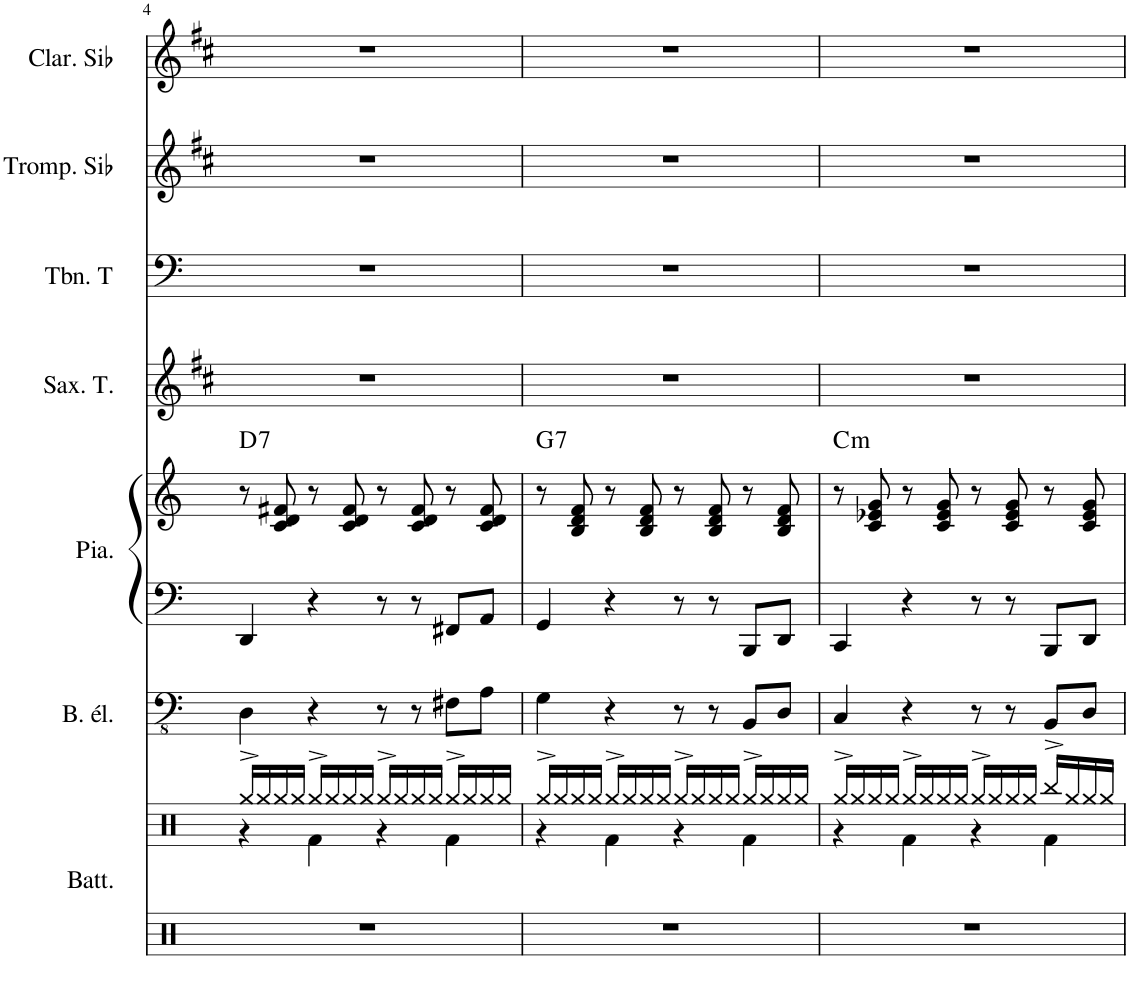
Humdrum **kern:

**kern	**kern	**kern	**kern	**kern	**harte	**kern	**kern	**kern	**kern
*part7	*part7	*part6	*part5	*part5	*part5	*part4	*part3	*part2	*part1
*staff9	*staff8	*staff7	*staff6	*staff5	*	*staff4	*staff3	*staff2	*staff1
*I"Batterie	*	*I"Basse électrique	*I"Piano	*	*	*I"Saxophone Ténor	*I"Trombone ténor	*I"Trompette en Sib	*I"Clarinette en Sib
*I'Batt.	*	*I'B. él.	*I'Pia.	*	*	*I'Sax. T.	*I'Tbn. T	*I'Tromp. Sib	*I'Clar. Sib
!!LO:PB:g=z
*clefX	*clefX	*clefFv4	*clefF4	*clefG2	*	*clefG2	*clefF4	*clefG2	*clefG2
*	*	*	*	*	*	*Trd8c14	*	*Trd1c2	*Trd1c2
*k[]	*k[]	*k[]	*k[]	*k[]	*	*k[f#c#]	*k[]	*k[f#c#]	*k[f#c#]
*M4/4	*M4/4	*M4/4	*M4/4	*M4/4	*	*M4/4	*M4/4	*M4/4	*M4/4
=4	=4	=4	=4	=4	=4	=4	=4	=4	=4
*	*^	*	*	*	*	*	*	*	*
!	!	!	!	!	!	!LO:H:kt=7	!	!	!	!
1r	16Rgg^/LL	4r	4DD\	4DD/	8r	D:7	1r	1r	1r	1r
.	16Rgg/	.	.	.	.	.	.	.	.	.
.	16Rgg/	.	.	.	8c/ 8d/ 8f#X/	.	.	.	.	.
.	16Rgg/JJ	.	.	.	.	.	.	.	.	.
.	16Rgg^/LL	4Rf\	4r	4r	8r	.	.	.	.	.
.	16Rgg/	.	.	.	.	.	.	.	.	.
.	16Rgg/	.	.	.	8c/ 8d/ 8f#/	.	.	.	.	.
.	16Rgg/JJ	.	.	.	.	.	.	.	.	.
.	16Rgg^/LL	4r	8r	8r	8r	.	.	.	.	.
.	16Rgg/	.	.	.	.	.	.	.	.	.
.	16Rgg/	.	8r	8r	8c/ 8d/ 8f#/	.	.	.	.	.
.	16Rgg/JJ	.	.	.	.	.	.	.	.	.
.	16Rgg^/LL	4Rf\	8FF#X\L	8FF#X/L	8r	.	.	.	.	.
.	16Rgg/	.	.	.	.	.	.	.	.	.
.	16Rgg/	.	8AA\J	8AA/J	8c/ 8d/ 8f#/	.	.	.	.	.
.	16Rgg/JJ	.	.	.	.	.	.	.	.	.
=5	=5	=5	=5	=5	=5	=5	=5	=5	=5	=5
!	!	!	!	!	!	!LO:H:kt=7	!	!	!	!
1r	16Rgg^/LL	4r	4GG\	4GG/	8r	G:7	1r	1r	1r	1r
.	16Rgg/	.	.	.	.	.	.	.	.	.
.	16Rgg/	.	.	.	8B/ 8d/ 8f/	.	.	.	.	.
.	16Rgg/JJ	.	.	.	.	.	.	.	.	.
.	16Rgg^/LL	4Rf\	4r	4r	8r	.	.	.	.	.
.	16Rgg/	.	.	.	.	.	.	.	.	.
.	16Rgg/	.	.	.	8B/ 8d/ 8f/	.	.	.	.	.
.	16Rgg/JJ	.	.	.	.	.	.	.	.	.
.	16Rgg^/LL	4r	8r	8r	8r	.	.	.	.	.
.	16Rgg/	.	.	.	.	.	.	.	.	.
.	16Rgg/	.	8r	8r	8B/ 8d/ 8f/	.	.	.	.	.
.	16Rgg/JJ	.	.	.	.	.	.	.	.	.
.	16Rgg^/LL	4Rf\	8BBB/L	8BBB/L	8r	.	.	.	.	.
.	16Rgg/	.	.	.	.	.	.	.	.	.
.	16Rgg/	.	8DD/J	8DD/J	8B/ 8d/ 8f/	.	.	.	.	.
.	16Rgg/JJ	.	.	.	.	.	.	.	.	.
=6	=6	=6	=6	=6	=6	=6	=6	=6	=6	=6
!	!	!	!	!	!	!LO:H:kt=m	!	!	!	!
1r	16Rgg^/LL	4r	4CC/	4CC/	8r	C:min	1r	1r	1r	1r
.	16Rgg/	.	.	.	.	.	.	.	.	.
.	16Rgg/	.	.	.	8c/ 8e-X/ 8g/	.	.	.	.	.
.	16Rgg/JJ	.	.	.	.	.	.	.	.	.
.	16Rgg^/LL	4Rf\	4r	4r	8r	.	.	.	.	.
.	16Rgg/	.	.	.	.	.	.	.	.	.
.	16Rgg/	.	.	.	8c/ 8e-/ 8g/	.	.	.	.	.
.	16Rgg/JJ	.	.	.	.	.	.	.	.	.
.	16Rgg^/LL	4r	8r	8r	8r	.	.	.	.	.
.	16Rgg/	.	.	.	.	.	.	.	.	.
.	16Rgg/	.	8r	8r	8c/ 8e-/ 8g/	.	.	.	.	.
.	16Rgg/JJ	.	.	.	.	.	.	.	.	.
.	16Rbb^/LL	4Rf\	8BBB/L	8BBB/L	8r	.	.	.	.	.
.	16Rgg/	.	.	.	.	.	.	.	.	.
.	16Rgg/	.	8DD/J	8DD/J	8c/ 8e-/ 8g/	.	.	.	.	.
.	16Rgg/JJ	.	.	.	.	.	.	.	.	.
*	*v	*v	*	*	*	*	*	*	*	*
=	=	=	=	=	=	=	=	=	=
*-	*-	*-	*-	*-	*-	*-	*-	*-	*-
